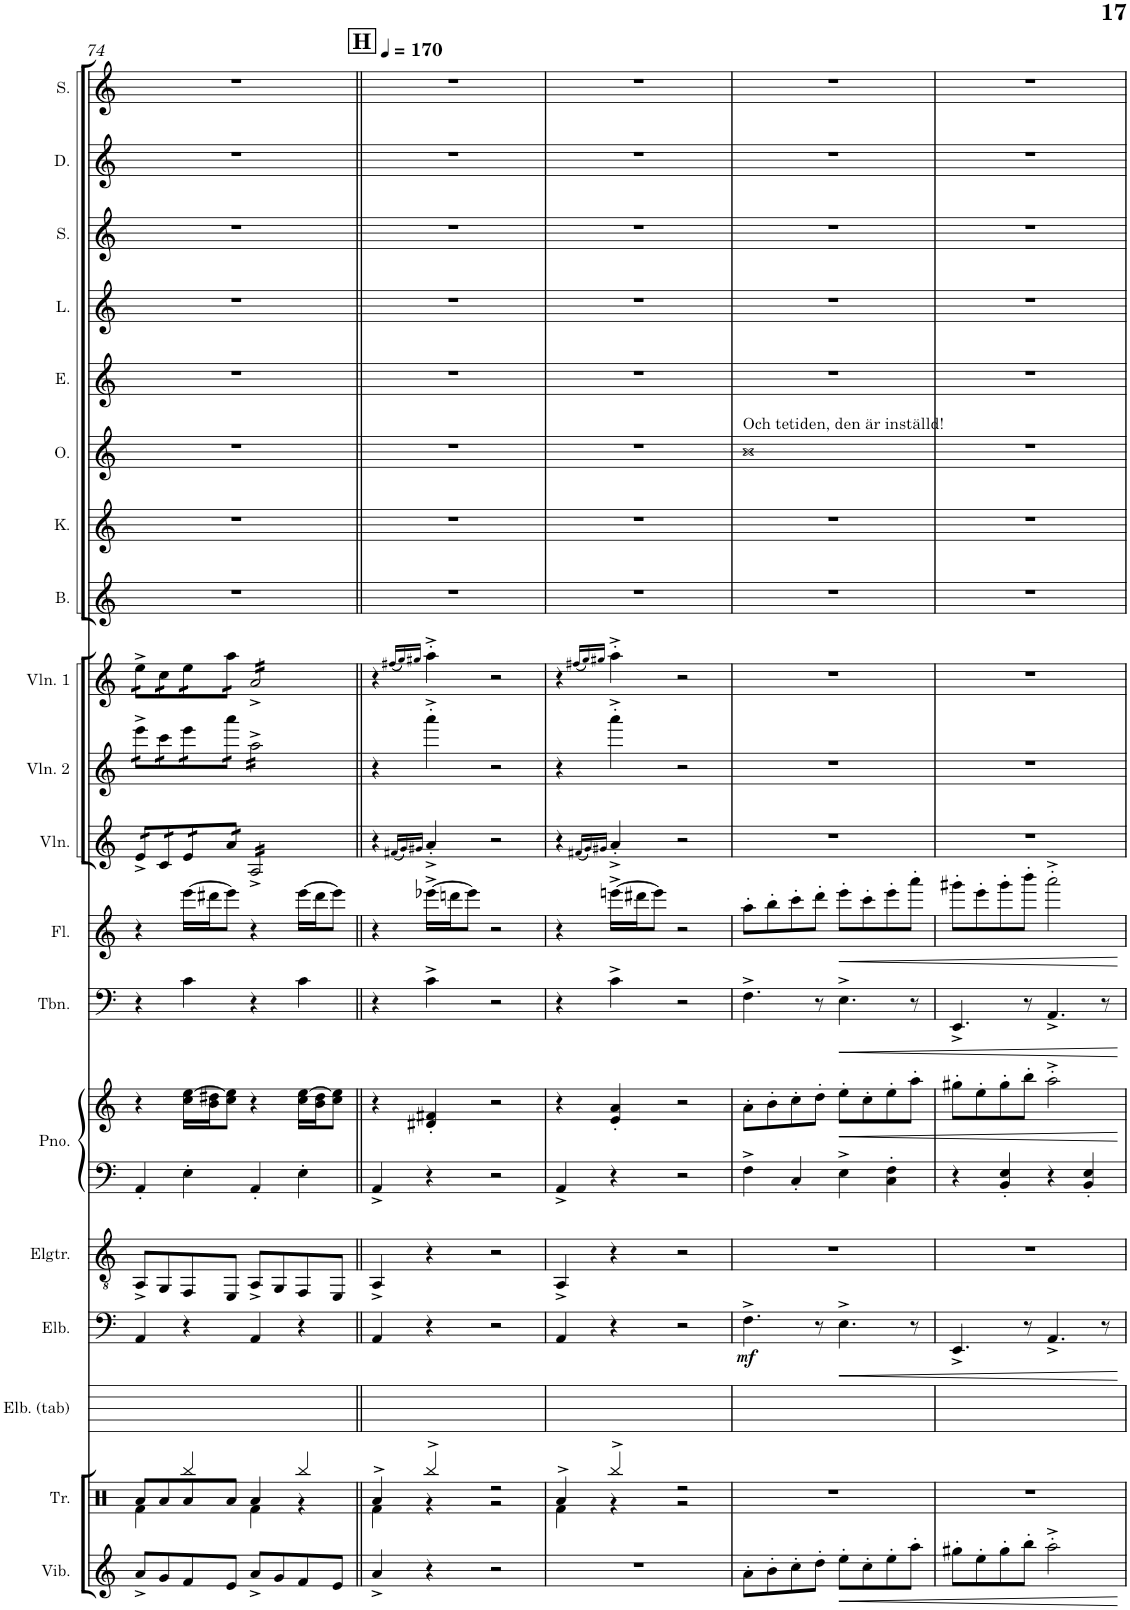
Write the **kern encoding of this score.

**kern	**dynam	**kern	**dynam	**kern	**kern	**kern	**dynam	**kern	**dynam	**kern	**dynam	**kern	**kern	**kern	**kern
*part10	*part10	*part9	*part9	*part8	*part7	*part7	*part7	*part6	*part6	*part5	*part5	*part4	*part3	*part2	*part1
*staff11	*staff11	*staff10	*staff10	*staff9	*staff8	*staff7	*staff7/8	*staff6	*staff6	*staff5	*staff5	*staff4	*staff3	*staff2	*staff1
*I"Vibrafon	*	*I"Elbas	*	*I"Elgitarr	*I"Piano	*	*	*I"Trombon	*	*I"Tvärflöjt	*	*I"Violin	*I"Violin 2	*I"Violin 1	*I"Orwen
*I'Vib.	*	*I'Elb.	*	*I'Elgtr.	*I'Pno.	*	*	*I'Tbn.	*	*	*	*I'Vln.	*I'Vln. 2	*I'Vln. 1	*I'O.
!!LO:PB:g=z
*clefG2	*	*clefF4	*	*clefGv2	*clefF4	*clefG2	*	*clefF4	*	*clefG2	*	*clefG2	*clefG2	*clefG2	*clefG2
*	*	*Trd7c12	*	*	*	*	*	*	*	*	*	*	*	*	*
*k[]	*	*k[]	*	*k[]	*k[]	*k[]	*	*k[]	*	*k[]	*	*k[]	*k[]	*k[]	*k[]
*M4/4	*	*M4/4	*	*M4/4	*M4/4	*M4/4	*	*M4/4	*	*M4/4	*	*M4/4	*M4/4	*M4/4	*M4/4
=74	=74	=74	=74	=74	=74	=74	=74	=74	=74	=74	=74	=74	=74	=74	=74
*	*	*	*	*	*	*	*	*	*	*	*	*tremolo	*	*	*
*	*	*	*	*	*	*	*	*	*	*	*	*	*tremolo	*	*
*	*	*	*	*	*	*	*	*	*	*	*	*	*	*tremolo	*
8a^/L	.	4AA/	.	8AA^/L	4AA'/	4r	.	4r	.	4r	.	16e^/LL	16eee^\LL	16ee^\LL	1r
.	.	.	.	.	.	.	.	.	.	.	.	16e^/	16eee^\	16ee^\	.
8g/	.	.	.	8GG/	.	.	.	.	.	.	.	16c/	16ccc\	16cc\	.
.	.	.	.	.	.	.	.	.	.	.	.	16c/	16ccc\	16cc\	.
8f/	.	4r	.	8FF/	4E'\	16cc\ [16ee\LL	.	4c\	.	[16eee\LL	.	16e/	16eee\	16ee\	.
.	.	.	.	.	.	16b\ 16dd#X\J	.	.	.	16ddd#X\J	.	16e/	16eee\	16ee\	.
8e/J	.	.	.	8EE/J	.	8cc\ 8ee\]J	.	.	.	8eee\J]	.	16a/	16aaa\	16aa\	.
.	.	.	.	.	.	.	.	.	.	.	.	16a/JJ	16aaa\JJ	16aa\JJ	.
8a^/L	.	4AA/	.	8AA^/L	4AA'/	4r	.	4r	.	4r	.	16A^/LL	16aa^\LL	16a^/LL	.
.	.	.	.	.	.	.	.	.	.	.	.	16A^/	16aa^\	16a^/	.
8g/	.	.	.	8GG/	.	.	.	.	.	.	.	16A^/	16aa^\	16a^/	.
.	.	.	.	.	.	.	.	.	.	.	.	16A^/	16aa^\	16a^/	.
8f/	.	4r	.	8FF/	4E'\	16cc\ [16ee\LL	.	4c\	.	[16eee\LL	.	16A^/	16aa^\	16a^/	.
.	.	.	.	.	.	16b\ 16dd#\J	.	.	.	16ddd#\J	.	16A^/	16aa^\	16a^/	.
8e/J	.	.	.	8EE/J	.	8cc\ 8ee\]J	.	.	.	8eee\J]	.	16A^/	16aa^\	16a^/	.
.	.	.	.	.	.	.	.	.	.	.	.	16A^/JJ	16aa^\JJ	16a^/JJ	.
*	*	*	*	*	*	*	*	*	*	*	*	*	*	*Xtremolo	*
*	*	*	*	*	*	*	*	*	*	*	*	*	*Xtremolo	*	*
*	*	*	*	*	*	*	*	*	*	*	*	*Xtremolo	*	*	*
=75||	=75||	=75||	=75||	=75||	=75||	=75||	=75||	=75||	=75||	=75||	=75||	=75||	=75||	=75||	=75||
4a^/	.	4AA/	.	4AA^/	4AA^/	4r	.	4r	.	4r	.	4r	4r	4r	1r
.	.	.	.	.	.	.	.	.	.	.	.	(16qf#X/LL	.	(16qff#X/LL	.
.	.	.	.	.	.	.	.	.	.	.	.	16qg/)	.	16qgg/)	.
.	.	.	.	.	.	.	.	.	.	.	.	16qg#X/JJ	.	16qgg#X/JJ	.
4r	.	4r	.	4r	4r	4d#X/' 4f#X/'	.	4c^\	.	[16eee-X^\LL	.	4a'^/	4aaa'^\	4aa'^\	.
.	.	.	.	.	.	.	.	.	.	16dddn\J	.	.	.	.	.
.	.	.	.	.	.	.	.	.	.	8eee-\J]	.	.	.	.	.
2r	.	2r	.	2r	2r	2r	.	2r	.	2r	.	2r	2r	2r	.
=76	=76	=76	=76	=76	=76	=76	=76	=76	=76	=76	=76	=76	=76	=76	=76
1r	.	4AA/	.	4AA^/	4AA^/	4r	.	4r	.	4r	.	4r	4r	4r	1r
.	.	.	.	.	.	.	.	.	.	.	.	(16qf#X/LL	.	(16qff#X/LL	.
.	.	.	.	.	.	.	.	.	.	.	.	16qg/)	.	16qgg/)	.
.	.	.	.	.	.	.	.	.	.	.	.	16qg#X/JJ	.	16qgg#X/JJ	.
.	.	4r	.	4r	4r	4e/' 4a/'	.	4c^\	.	[16eeen^\LL	.	4a'^/	4aaa'^\	4aa'^\	.
.	.	.	.	.	.	.	.	.	.	16ddd#X\J	.	.	.	.	.
.	.	.	.	.	.	.	.	.	.	8eee\J]	.	.	.	.	.
.	.	2r	.	2r	2r	2r	.	2r	.	2r	.	2r	2r	2r	.
=77	=77	=77	=77	=77	=77	=77	=77	=77	=77	=77	=77	=77	=77	=77	=77
!	!	!	!	!	!	!	!	!	!	!	!	!	!	!	!LO:TX:a:t=Och tetiden, den är inställd!
!	!	!	!LO:DY:b	!	!	!	!	!	!	!	!	!	!	!	!
8a'\L	.	4.F^\	mf	1r	4F^\	8a'\L	.	4.F^\	.	8aa'\L	.	1r	1r	1r	1b
8b'\	.	.	.	.	.	8b'\	.	.	.	8bb'\	.	.	.	.	.
8cc'\	.	.	.	.	4C'/	8cc'\	.	.	.	8ccc'\	.	.	.	.	.
8dd'\J	.	8r	.	.	.	8dd'\J	.	8r	.	8ddd'\J	.	.	.	.	.
!	!LO:HP:b	!	!LO:HP:b	!	!	!	!LO:HP:b	!	!LO:HP:b	!	!LO:HP:b	!	!	!	!
8ee'\L	<	4.E^\	<	.	4E^\	8ee'\L	<	4.E^\	<	8eee'\L	<	.	.	.	.
8cc'\	.	.	.	.	.	8cc'\	.	.	.	8ccc'\	.	.	.	.	.
8ee'\	.	.	.	.	4C\' 4F\'	8ee'\	.	.	.	8eee'\	.	.	.	.	.
8aa'\J	.	8r	.	.	.	8aa'\J	.	8r	.	8aaa'\J	.	.	.	.	.
=78	=78	=78	=78	=78	=78	=78	=78	=78	=78	=78	=78	=78	=78	=78	=78
8gg#X'\L	.	4.EE^/	.	1r	4r	8gg#X'\L	.	4.EE^/	.	8ggg#X'\L	.	1r	1r	1r	1r
8ee'\	.	.	.	.	.	8ee'\	.	.	.	8eee'\	.	.	.	.	.
8gg#'\	.	.	.	.	4BB/' 4E/'	8gg#'\	.	.	.	8ggg#'\	.	.	.	.	.
8bb'\J	.	8r	.	.	.	8bb'\J	.	8r	.	8bbb'\J	.	.	.	.	.
2aa'^\	.	4.AA^/	.	.	4r	2aa'^\	.	4.AA^/	.	2aaa'^\	.	.	.	.	.
.	.	.	.	.	4BB/' 4E/'	.	.	.	.	.	.	.	.	.	.
.	.	8r	.	.	.	.	.	8r	.	.	.	.	.	.	.
.	[	.	[	.	.	.	[	.	[	.	[	.	.	.	.
=	=	=	=	=	=	=	=	=	=	=	=	=	=	=	=
*-	*-	*-	*-	*-	*-	*-	*-	*-	*-	*-	*-	*-	*-	*-	*-
